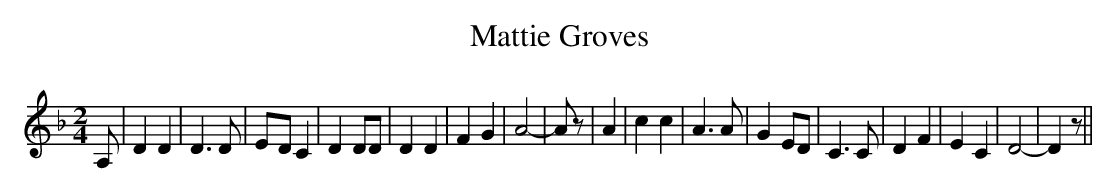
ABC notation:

X:1
T:Mattie Groves
M:2/4
L:1/4
K:F
 A,/2| D D| D3/2 D/2|E/2-D/2 C| D D/2D/2| D D| F G| A2-| A/2 z/2| A|\
 c c| A3/2 A/2| G E/2D/2| C3/2 C/2| D F| E C| D2-| D z/2||
